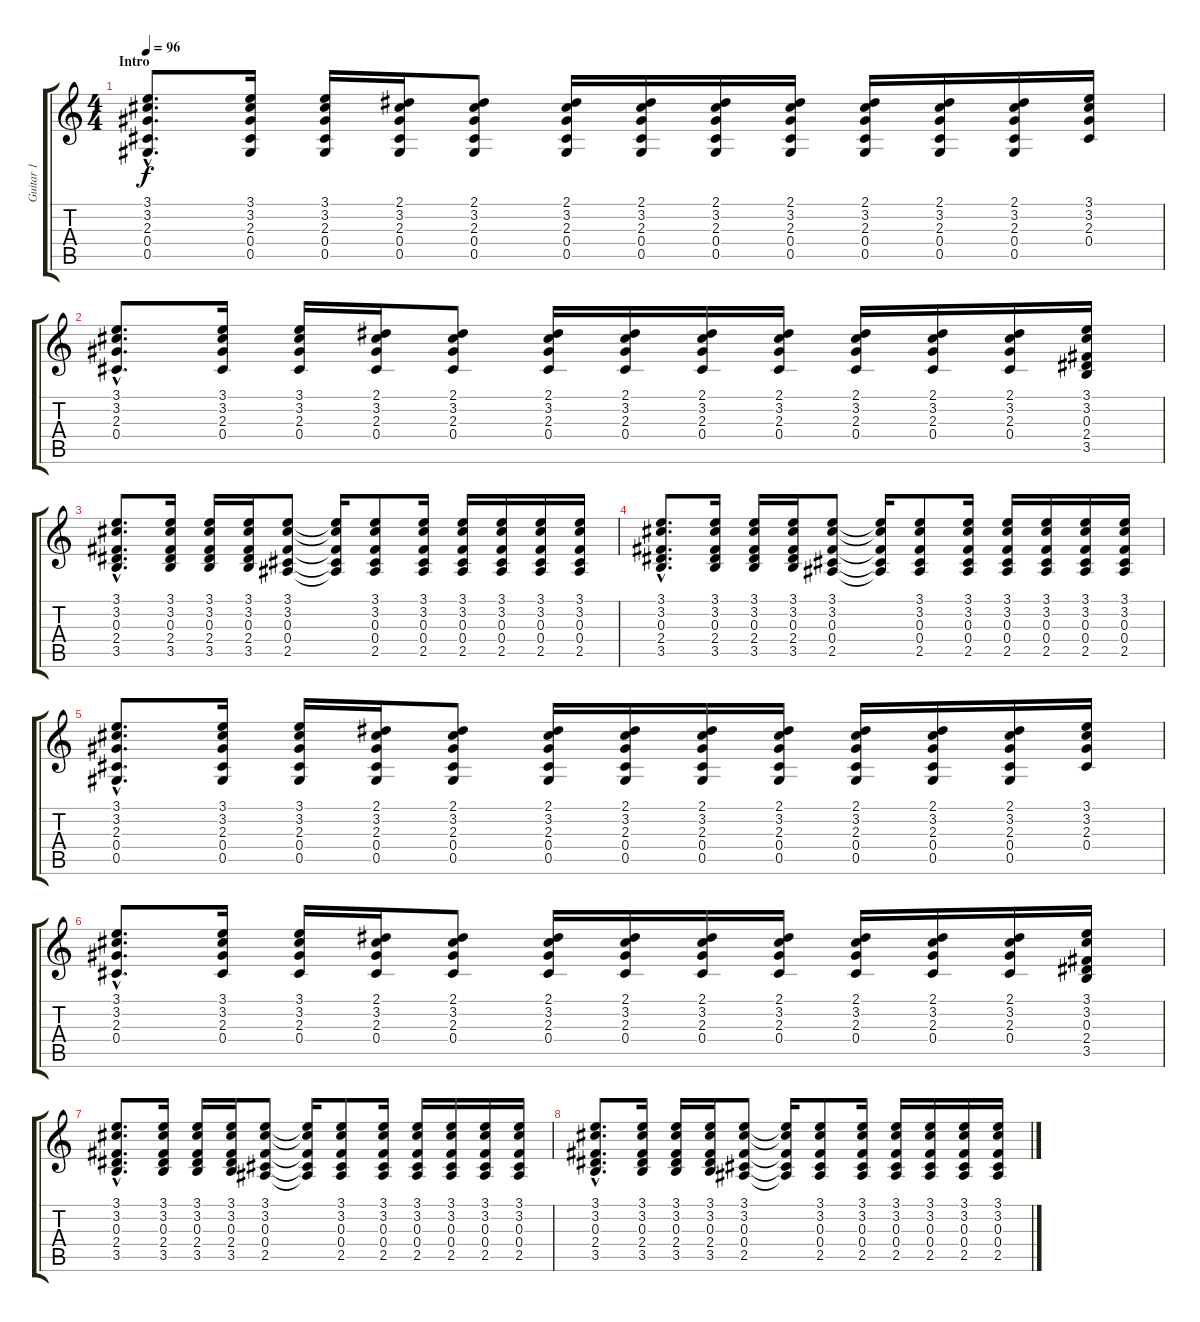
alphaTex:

\track ("Guitar 1" "Guitar 1") {instrument acousticguitarsteel}
\staff {score tabs}
\tuning (Db4 Bb3 Gb3 Db3 Ab2 Db2) {hide}
\ts (4 4)
\section ("" "Intro")
\tempo 96
\clef g2
\ks c
(3.1{hac} 3.2{hac} 2.3{hac} 0.4{hac} 0.5{hac}).8{d dy f instrument acousticguitarsteel} (3.1 3.2 2.3 0.4 0.5).16 (3.1 3.2 2.3 0.4 0.5).16 (2.1 3.2 2.3 0.4 0.5).16 (2.1 3.2 2.3 0.4 0.5).8 (2.1 3.2 2.3 0.4 0.5).16 (2.1 3.2 2.3 0.4 0.5).16 (2.1 3.2 2.3 0.4 0.5).16 (2.1 3.2 2.3 0.4 0.5).16 (2.1 3.2 2.3 0.4 0.5).16 (2.1 3.2 2.3 0.4 0.5).16 (2.1 3.2 2.3 0.4 0.5).16 (3.1 3.2 2.3 0.4).16 |
(3.1{hac} 3.2{hac} 2.3{hac} 0.4{hac}).8{d} (3.1 3.2 2.3 0.4).16 (3.1 3.2 2.3 0.4).16 (2.1 3.2 2.3 0.4).16 (2.1 3.2 2.3 0.4).8 (2.1 3.2 2.3 0.4).16 (2.1 3.2 2.3 0.4).16 (2.1 3.2 2.3 0.4).16 (2.1 3.2 2.3 0.4).16 (2.1 3.2 2.3 0.4).16 (2.1 3.2 2.3 0.4).16 (2.1 3.2 2.3 0.4).16 (3.1 3.2 0.3 2.4 3.5).16 |
(3.1{hac} 3.2{hac} 0.3{hac} 2.4{hac} 3.5{hac}).8{d} (3.1 3.2 0.3 2.4 3.5).16 (3.1 3.2 0.3 2.4 3.5).16 (3.1 3.2 0.3 2.4 3.5).16 (3.1 3.2 0.3 0.4 2.5).8 (3.1{t} 3.2{t} 0.3{t} 0.4{t} 2.5{t}).16 (3.1 3.2 0.3 0.4 2.5).8 (3.1 3.2 0.3 0.4 2.5).16 (3.1 3.2 0.3 0.4 2.5).16 (3.1 3.2 0.3 0.4 2.5).16 (3.1 3.2 0.3 0.4 2.5).16 (3.1 3.2 0.3 0.4 2.5).16 |
(3.1{hac} 3.2{hac} 0.3{hac} 2.4{hac} 3.5{hac}).8{d} (3.1 3.2 0.3 2.4 3.5).16 (3.1 3.2 0.3 2.4 3.5).16 (3.1 3.2 0.3 2.4 3.5).16 (3.1 3.2 0.3 0.4 2.5).8 (3.1{t} 3.2{t} 0.3{t} 0.4{t} 2.5{t}).16 (3.1 3.2 0.3 0.4 2.5).8 (3.1 3.2 0.3 0.4 2.5).16 (3.1 3.2 0.3 0.4 2.5).16 (3.1 3.2 0.3 0.4 2.5).16 (3.1 3.2 0.3 0.4 2.5).16 (3.1 3.2 0.3 0.4 2.5).16 |
(3.1{hac} 3.2{hac} 2.3{hac} 0.4{hac} 0.5{hac}).8{d} (3.1 3.2 2.3 0.4 0.5).16 (3.1 3.2 2.3 0.4 0.5).16 (2.1 3.2 2.3 0.4 0.5).16 (2.1 3.2 2.3 0.4 0.5).8 (2.1 3.2 2.3 0.4 0.5).16 (2.1 3.2 2.3 0.4 0.5).16 (2.1 3.2 2.3 0.4 0.5).16 (2.1 3.2 2.3 0.4 0.5).16 (2.1 3.2 2.3 0.4 0.5).16 (2.1 3.2 2.3 0.4 0.5).16 (2.1 3.2 2.3 0.4 0.5).16 (3.1 3.2 2.3 0.4).16 |
(3.1{hac} 3.2{hac} 2.3{hac} 0.4{hac}).8{d} (3.1 3.2 2.3 0.4).16 (3.1 3.2 2.3 0.4).16 (2.1 3.2 2.3 0.4).16 (2.1 3.2 2.3 0.4).8 (2.1 3.2 2.3 0.4).16 (2.1 3.2 2.3 0.4).16 (2.1 3.2 2.3 0.4).16 (2.1 3.2 2.3 0.4).16 (2.1 3.2 2.3 0.4).16 (2.1 3.2 2.3 0.4).16 (2.1 3.2 2.3 0.4).16 (3.1 3.2 0.3 2.4 3.5).16 |
(3.1{hac} 3.2{hac} 0.3{hac} 2.4{hac} 3.5{hac}).8{d} (3.1 3.2 0.3 2.4 3.5).16 (3.1 3.2 0.3 2.4 3.5).16 (3.1 3.2 0.3 2.4 3.5).16 (3.1 3.2 0.3 0.4 2.5).8 (3.1{t} 3.2{t} 0.3{t} 0.4{t} 2.5{t}).16 (3.1 3.2 0.3 0.4 2.5).8 (3.1 3.2 0.3 0.4 2.5).16 (3.1 3.2 0.3 0.4 2.5).16 (3.1 3.2 0.3 0.4 2.5).16 (3.1 3.2 0.3 0.4 2.5).16 (3.1 3.2 0.3 0.4 2.5).16 |
(3.1{hac} 3.2{hac} 0.3{hac} 2.4{hac} 3.5{hac}).8{d} (3.1 3.2 0.3 2.4 3.5).16 (3.1 3.2 0.3 2.4 3.5).16 (3.1 3.2 0.3 2.4 3.5).16 (3.1 3.2 0.3 0.4 2.5).8 (3.1{t} 3.2{t} 0.3{t} 0.4{t} 2.5{t}).16 (3.1 3.2 0.3 0.4 2.5).8 (3.1 3.2 0.3 0.4 2.5).16 (3.1 3.2 0.3 0.4 2.5).16 (3.1 3.2 0.3 0.4 2.5).16 (3.1 3.2 0.3 0.4 2.5).16 (3.1 3.2 0.3 0.4 2.5).16
